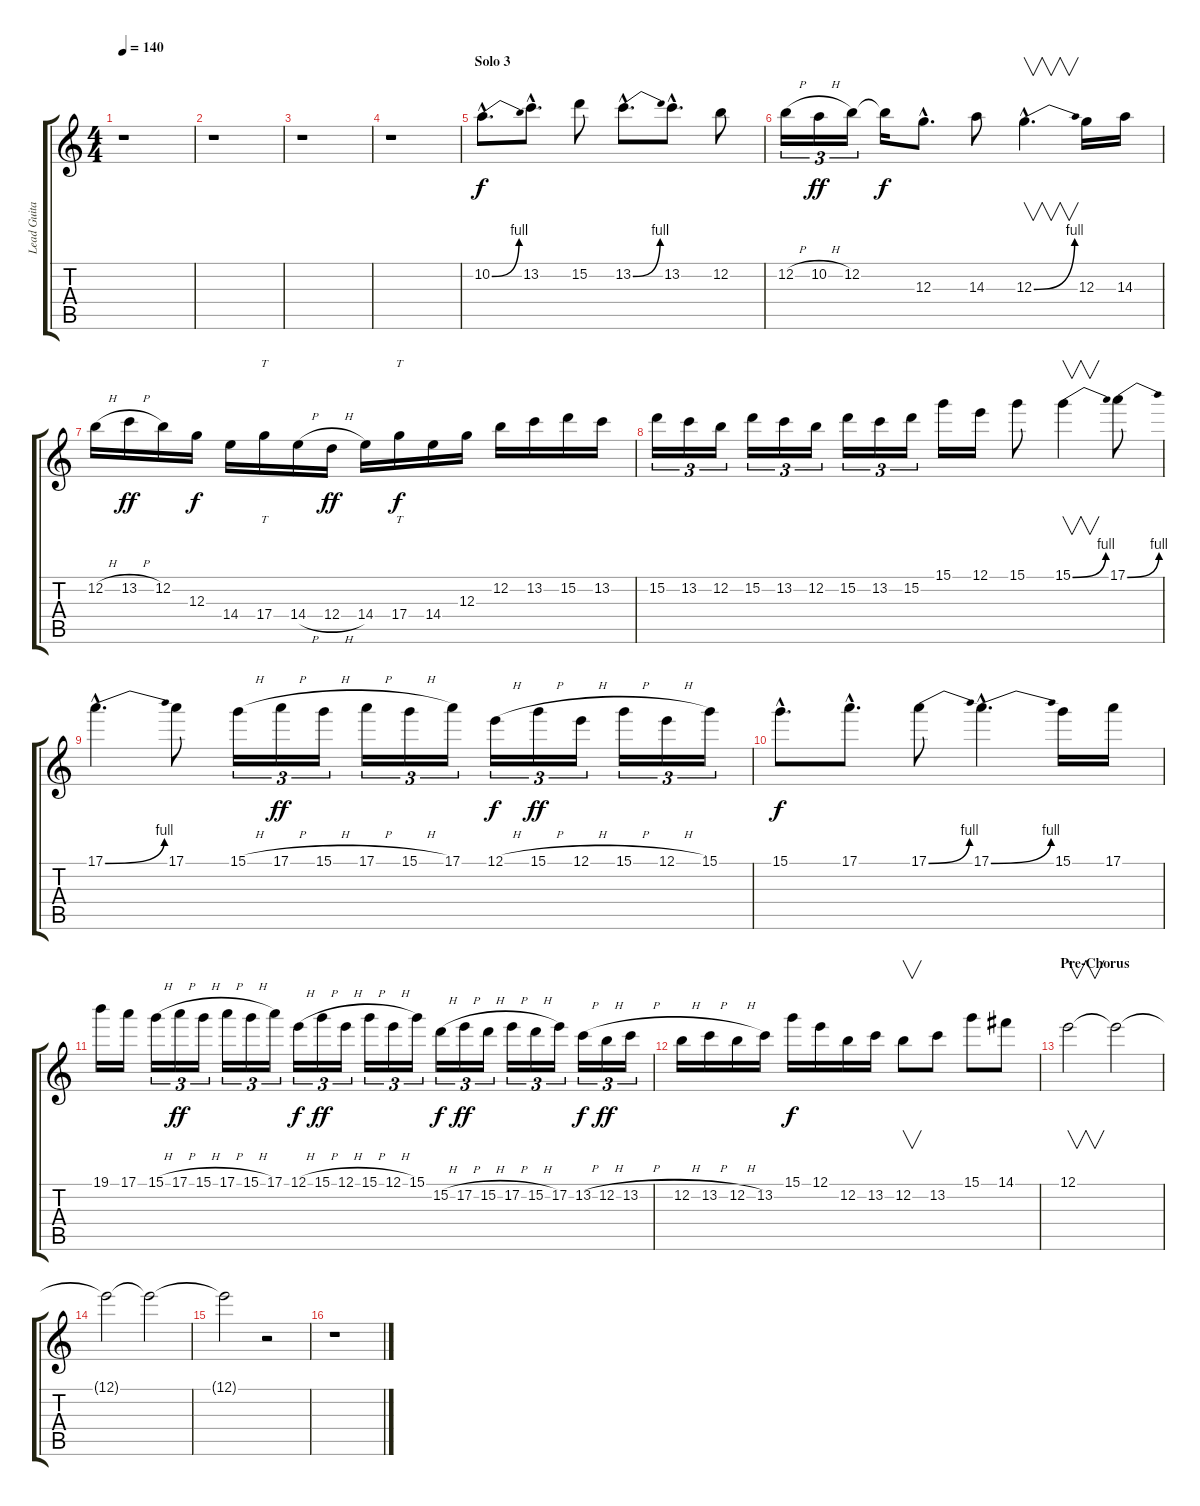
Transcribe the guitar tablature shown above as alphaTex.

\track ("Lead Guitar (Totman)" "Lead Guita") {instrument distortionguitar}
\staff {score tabs}
\tuning (E4 B3 G3 D3 A2 E2) {hide}
\ts (4 4)
\tempo 140
\clef g2
\ks c
r.1{dy f} |
r.1 |
r.1 |
r.1 |
\section ("" "Solo 3")
10.2{be (bend 0 0 60 4) hac}.8{d} 13.2{hac}.8{d} 15.2.8 13.2{be (bend 0 0 60 4) hac}.8{d} 13.2{hac}.8{d} 12.2.8 |
12.2{h}.16{tu (3 2)} 10.2{h}.16{tu (3 2) dy ff} 12.2.16{tu (3 2)} 12.2{t}.16{dy f} 12.3{hac}.8{d} 14.3.8 12.3{be (bend 0 0 60 4) hac}.4{v d} 12.3.16 14.3.16 |
12.2{h}.16 13.2{h}.16{dy ff} 12.2.16 12.3.16{dy f} 14.4.16 17.4.16{tt} 14.4{h}.16 12.4{h}.16{dy ff} 14.4.16 17.4.16{tt dy f} 14.4.16 12.3.16 12.2.16 13.2.16 15.2.16 13.2.16 |
15.2.16{tu (3 2)} 13.2.16{tu (3 2)} 12.2.16{tu (3 2)} 15.2.16{tu (3 2)} 13.2.16{tu (3 2)} 12.2.16{tu (3 2)} 15.2.16{tu (3 2)} 13.2.16{tu (3 2)} 15.2.16{tu (3 2)} 15.1.16 12.1.16 15.1.8 15.1{be (bend 0 0 60 4)}.4{v} 17.1{be (bend 0 0 60 4)}.8 |
17.1{be (bend 0 0 60 4) hac}.4{d} 17.1.8 15.1{h}.16{tu (3 2)} 17.1{h}.16{tu (3 2) dy ff} 15.1{h}.16{tu (3 2)} 17.1{h}.16{tu (3 2)} 15.1{h}.16{tu (3 2)} 17.1.16{tu (3 2)} 12.1{h}.16{tu (3 2) dy f} 15.1{h}.16{tu (3 2) dy ff} 12.1{h}.16{tu (3 2)} 15.1{h}.16{tu (3 2)} 12.1{h}.16{tu (3 2)} 15.1.16{tu (3 2)} |
15.1{hac}.8{d dy f} 17.1{hac}.8{d} 17.1{be (bend 0 0 60 4)}.8 17.1{be (bend 0 0 60 4) hac}.4{d} 15.1.16 17.1.16 |
19.1.16 17.1.16 15.1{h}.16{tu (3 2)} 17.1{h}.16{tu (3 2) dy ff} 15.1{h}.16{tu (3 2)} 17.1{h}.16{tu (3 2)} 15.1{h}.16{tu (3 2)} 17.1.16{tu (3 2)} 12.1{h}.16{tu (3 2) dy f} 15.1{h}.16{tu (3 2) dy ff} 12.1{h}.16{tu (3 2)} 15.1{h}.16{tu (3 2)} 12.1{h}.16{tu (3 2)} 15.1.16{tu (3 2)} 15.2{h}.16{tu (3 2) dy f} 17.2{h}.16{tu (3 2) dy ff} 15.2{h}.16{tu (3 2)} 17.2{h}.16{tu (3 2)} 15.2{h}.16{tu (3 2)} 17.2.16{tu (3 2)} 13.2{h}.16{tu (3 2) dy f} 12.2{h}.16{tu (3 2) dy ff} 13.2{h}.16{tu (3 2)} |
12.2{h}.16 13.2{h}.16 12.2{h}.16 13.2.16 15.1.16{dy f} 12.1.16 12.2.16 13.2.16 12.2.8{v} 13.2.8 15.1.8 14.1.8 |
\section ("" "Pre-Chorus")
12.1.2{v} 12.1{t}.2{volume 11} |
12.1{t}.2{volume 9} 12.1{t}.2{volume 7} |
12.1{t}.2{volume 0} r.2 |
r.1
